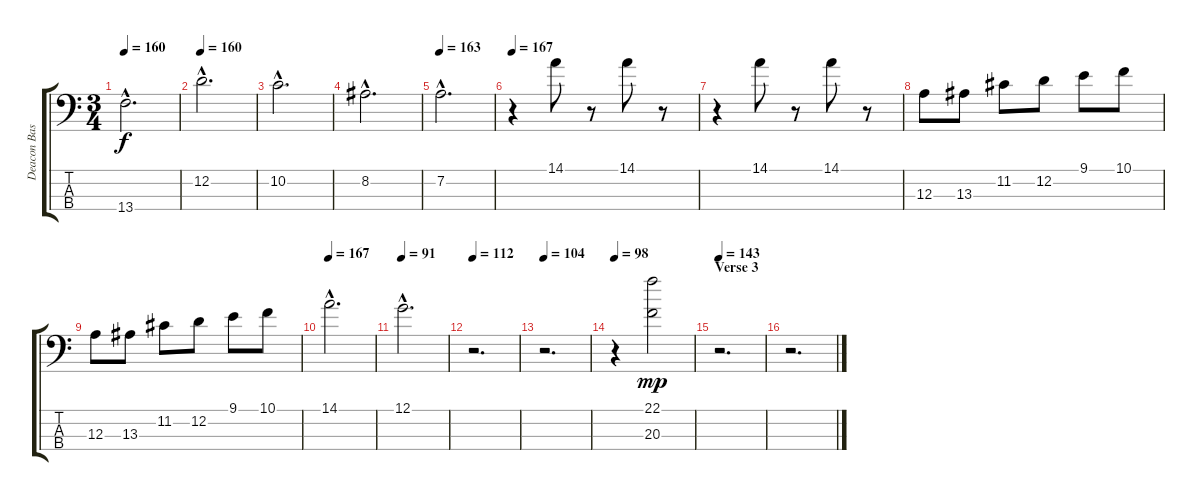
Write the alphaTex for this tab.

\track ("Deacon Bass" "Deacon Bas") {instrument electricbassfinger}
\staff {score tabs}
\tuning (G2 D2 A1 E1) {hide}
\ts (3 4)
\tempo 160
\clef f4
\ks c
13.4{hac}.2{d dy f} |
\tempo 160
12.2{hac}.2{d} |
10.2{hac}.2{d} |
8.2{hac}.2{d} |
\tempo 163
7.2{hac}.2{d} |
\tempo 167
r.4 14.1.8 r.8 14.1.8 r.8 |
r.4 14.1.8 r.8 14.1.8 r.8 |
12.3.8{balance 16} 13.3.8 11.2.8 12.2.8 9.1.8 10.1.8 |
12.3.8{balance 0} 13.3.8 11.2.8 12.2.8 9.1.8 10.1.8 |
\tempo 167
14.1{hac}.2{d balance 8} |
\tempo 91
12.1{hac}.2{d} |
\tempo 112
r.2{d} |
\tempo 104
r.2{d} |
\tempo 98
r.4 (22.1 20.3).2{dy mp} |
\section ("" "Verse 3")
\tempo 143
r.2{d} |
r.2{d}
